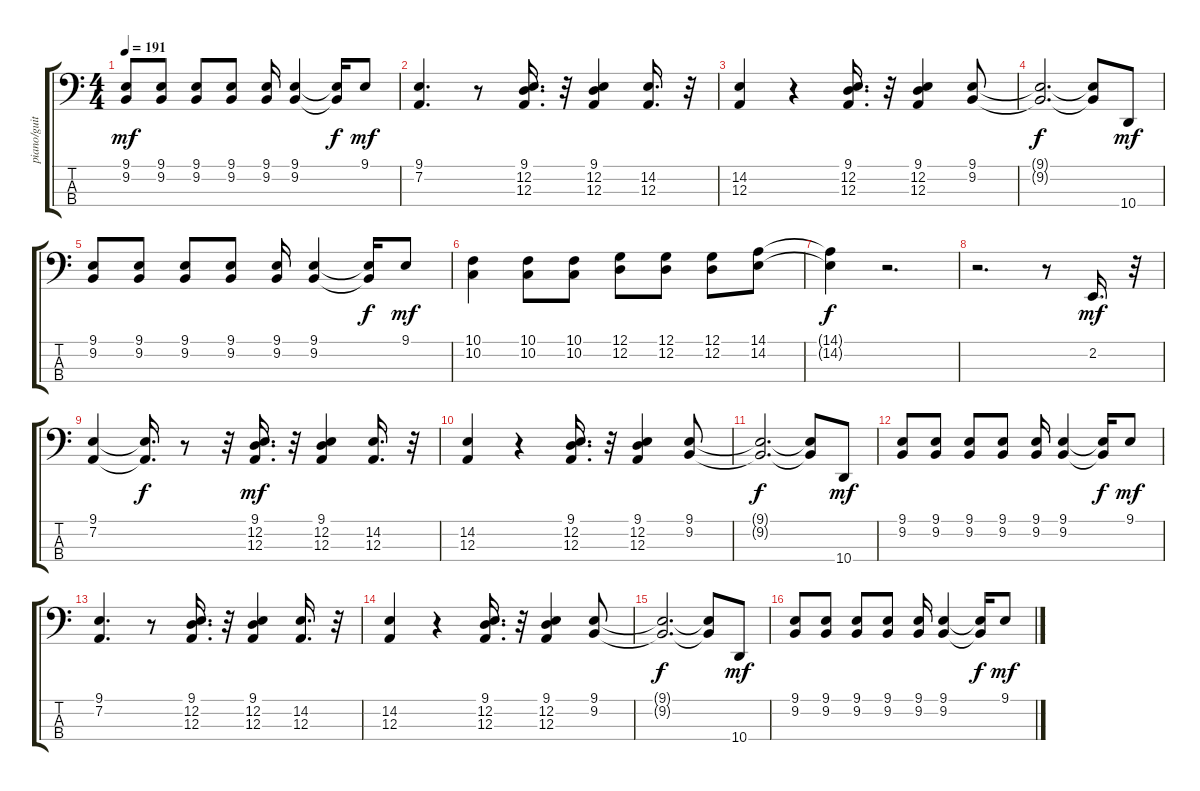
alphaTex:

\track ("piano/guit/bass/syn " "piano/guit") {instrument brightacousticpiano}
\staff {score tabs}
\tuning (G2 D2 A1 E1) {hide}
\ts (4 4)
\tempo 191
\clef f4
\ks c
(9.1 9.2).8{dy mf} (9.1 9.2).8 (9.1 9.2).8 (9.1 9.2).8 (9.1 9.2).16 (9.1 9.2).4 (9.1{t} 9.2{t}).16{dy f} 9.1.8{dy mf} |
(9.1 7.2).4{d} r.8 (9.1 12.2 12.3).16{d} r.32 (9.1 12.2 12.3).4 (14.2 12.3).16{d} r.32 |
(14.2 12.3).4 r.4 (9.1 12.2 12.3).16{d} r.32 (9.1 12.2 12.3).4 (9.1 9.2).8 |
(9.1{t} 9.2{t}).2{d dy f} (9.1{t} 9.2{t}).8 10.4.8{dy mf} |
(9.1 9.2).8 (9.1 9.2).8 (9.1 9.2).8 (9.1 9.2).8 (9.1 9.2).16 (9.1 9.2).4 (9.1{t} 9.2{t}).16{dy f} 9.1.8{dy mf} |
(10.1 10.2).4 (10.1 10.2).8 (10.1 10.2).8 (12.1 12.2).8 (12.1 12.2).8 (12.1 12.2).8 (14.1 14.2).8 |
(14.1{t} 14.2{t}).4{dy f} r.2{d} |
r.2{d} r.8 2.2.16{d dy mf} r.32 |
(9.1 7.2).4 (9.1{t} 7.2{t}).16{d dy f} r.8 r.32 (9.1 12.2 12.3).16{d dy mf} r.32 (9.1 12.2 12.3).4 (14.2 12.3).16{d} r.32 |
(14.2 12.3).4 r.4 (9.1 12.2 12.3).16{d} r.32 (9.1 12.2 12.3).4 (9.1 9.2).8 |
(9.1{t} 9.2{t}).2{d dy f} (9.1{t} 9.2{t}).8 10.4.8{dy mf} |
(9.1 9.2).8 (9.1 9.2).8 (9.1 9.2).8 (9.1 9.2).8 (9.1 9.2).16 (9.1 9.2).4 (9.1{t} 9.2{t}).16{dy f} 9.1.8{dy mf} |
(9.1 7.2).4{d} r.8 (9.1 12.2 12.3).16{d} r.32 (9.1 12.2 12.3).4 (14.2 12.3).16{d} r.32 |
(14.2 12.3).4 r.4 (9.1 12.2 12.3).16{d} r.32 (9.1 12.2 12.3).4 (9.1 9.2).8 |
(9.1{t} 9.2{t}).2{d dy f} (9.1{t} 9.2{t}).8 10.4.8{dy mf} |
(9.1 9.2).8 (9.1 9.2).8 (9.1 9.2).8 (9.1 9.2).8 (9.1 9.2).16 (9.1 9.2).4 (9.1{t} 9.2{t}).16{dy f} 9.1.8{dy mf}
